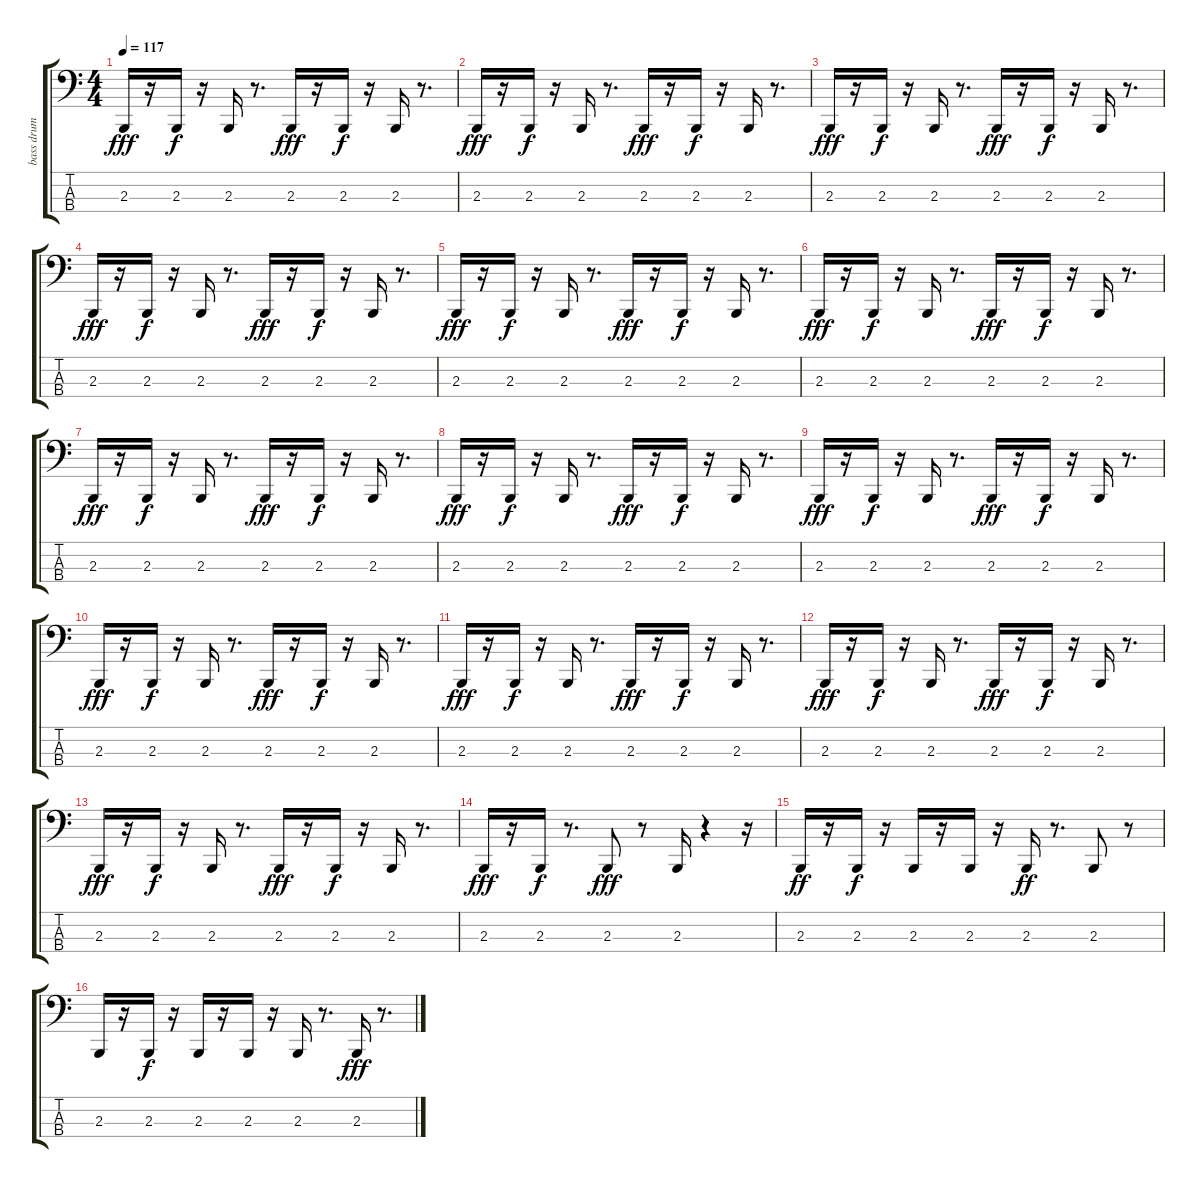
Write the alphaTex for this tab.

\track ("bass drum" "bass drum") {instrument melodictom}
\staff {score tabs}
\tuning (G2 D2 A1 E1) {hide}
\ts (4 4)
\tempo 117
\clef f4
\ks c
2.3.16{dy fff} r.16 2.3.16{dy f} r.16 2.3.16 r.8{d} 2.3.16{dy fff} r.16 2.3.16{dy f} r.16 2.3.16 r.8{d} |
2.3.16{dy fff} r.16 2.3.16{dy f} r.16 2.3.16 r.8{d} 2.3.16{dy fff} r.16 2.3.16{dy f} r.16 2.3.16 r.8{d} |
2.3.16{dy fff} r.16 2.3.16{dy f} r.16 2.3.16 r.8{d} 2.3.16{dy fff} r.16 2.3.16{dy f} r.16 2.3.16 r.8{d} |
2.3.16{dy fff} r.16 2.3.16{dy f} r.16 2.3.16 r.8{d} 2.3.16{dy fff} r.16 2.3.16{dy f} r.16 2.3.16 r.8{d} |
2.3.16{dy fff} r.16 2.3.16{dy f} r.16 2.3.16 r.8{d} 2.3.16{dy fff} r.16 2.3.16{dy f} r.16 2.3.16 r.8{d} |
2.3.16{dy fff} r.16 2.3.16{dy f} r.16 2.3.16 r.8{d} 2.3.16{dy fff} r.16 2.3.16{dy f} r.16 2.3.16 r.8{d} |
2.3.16{dy fff} r.16 2.3.16{dy f} r.16 2.3.16 r.8{d} 2.3.16{dy fff} r.16 2.3.16{dy f} r.16 2.3.16 r.8{d} |
2.3.16{dy fff} r.16 2.3.16{dy f} r.16 2.3.16 r.8{d} 2.3.16{dy fff} r.16 2.3.16{dy f} r.16 2.3.16 r.8{d} |
2.3.16{dy fff} r.16 2.3.16{dy f} r.16 2.3.16 r.8{d} 2.3.16{dy fff} r.16 2.3.16{dy f} r.16 2.3.16 r.8{d} |
2.3.16{dy fff} r.16 2.3.16{dy f} r.16 2.3.16 r.8{d} 2.3.16{dy fff} r.16 2.3.16{dy f} r.16 2.3.16 r.8{d} |
2.3.16{dy fff} r.16 2.3.16{dy f} r.16 2.3.16 r.8{d} 2.3.16{dy fff} r.16 2.3.16{dy f} r.16 2.3.16 r.8{d} |
2.3.16{dy fff} r.16 2.3.16{dy f} r.16 2.3.16 r.8{d} 2.3.16{dy fff} r.16 2.3.16{dy f} r.16 2.3.16 r.8{d} |
2.3.16{dy fff} r.16 2.3.16{dy f} r.16 2.3.16 r.8{d} 2.3.16{dy fff} r.16 2.3.16{dy f} r.16 2.3.16 r.8{d} |
2.3.16{dy fff} r.16 2.3.16{dy f} r.8{d} 2.3.8{dy fff} r.8 2.3.16 r.4 r.16 |
2.3.16{dy ff} r.16 2.3.16{dy f} r.16 2.3.16 r.16 2.3.16 r.16 2.3.16{dy ff} r.8{d} 2.3.8 r.8 |
2.3.16 r.16 2.3.16{dy f} r.16 2.3.16 r.16 2.3.16 r.16 2.3.16 r.8{d} 2.3.16{dy fff} r.8{d}
